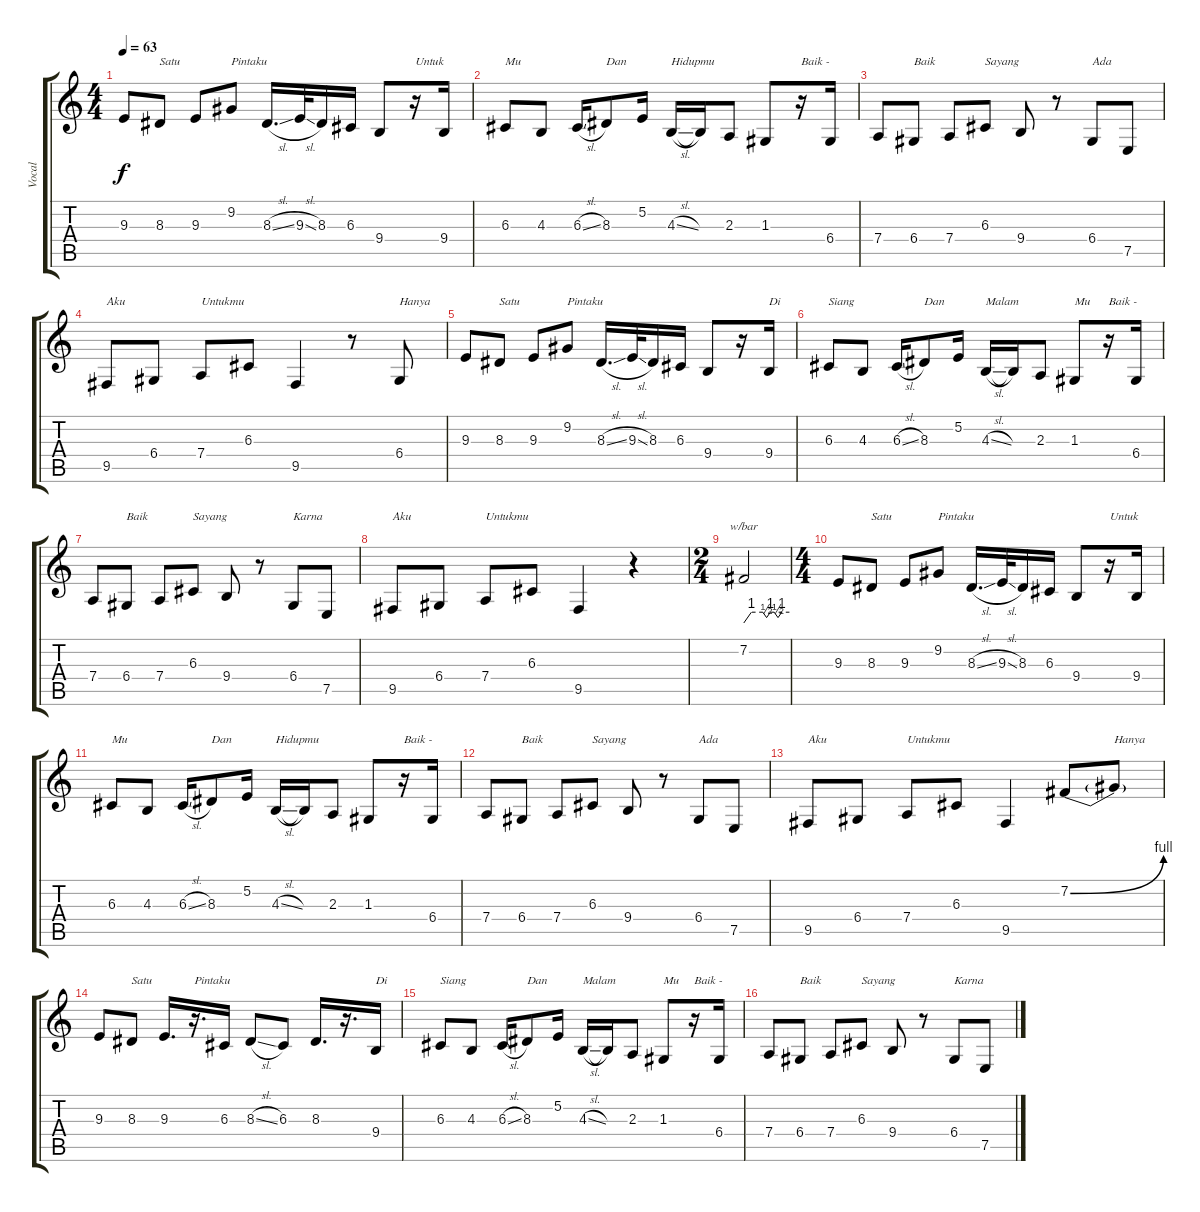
\track ("Vocal" "Vocal") {instrument viola}
\staff {score tabs}
\tuning (E4 B3 G3 D3 A2 E2) {hide}
\ts (4 4)
\tempo 63
\clef g2
\ks c
9.3.8{dy f} 8.3.8{txt "Satu"} 9.3.8 9.2.8{txt "Pintaku"} 8.3{sl}.16{d} 9.3{sl}.32 8.3.16 6.3.16 9.4.8 r.16{txt "Untuk"} 9.4.16 |
6.3.8{txt "Mu"} 4.3.8 6.3{sl}.16 8.3.8{txt "Dan"} 5.2.16 4.3{sl}.16{txt "Hidupmu"} 4.3{t}.16 2.3.8 1.3.8 r.16{txt "Baik -"} 6.4.16 |
7.4.8 6.4.8{txt "Baik"} 7.4.8 6.3.8{txt "Sayang"} 9.4.8 r.8 6.4.8{txt "Ada"} 7.5.8 |
9.5.8{txt "Aku"} 6.4.8 7.4.8{txt "Untukmu"} 6.3.8 9.5.4 r.8 6.4.8{txt "Hanya"} |
9.3.8 8.3.8{txt "Satu"} 9.3.8 9.2.8{txt "Pintaku"} 8.3{sl}.16{d} 9.3{sl}.32 8.3.16 6.3.16 9.4.8 r.16 9.4.16{txt "Di"} |
6.3.8{txt "Siang"} 4.3.8 6.3{sl}.16 8.3.8{txt "Dan"} 5.2.16 4.3{sl}.16{txt "Malam"} 4.3{t}.16 2.3.8 1.3.8{txt "Mu"} r.16{txt "Baik -"} 6.4.16 |
7.4.8 6.4.8{txt "Baik"} 7.4.8 6.3.8{txt "Sayang"} 9.4.8 r.8 6.4.8{txt "Karna"} 7.5.8 |
9.5.8{txt "Aku"} 6.4.8 7.4.8{txt "Untukmu"} 6.3.8 9.5.4 r.4 |
\ts (2 4)
7.2.2{tbe (custom default 0 0 10 4 25 4 30 2 35 4 40 4 45 2 50 4 60 4) instrument viola} |
\ts (4 4)
9.3.8 8.3.8{txt "Satu"} 9.3.8 9.2.8{txt "Pintaku"} 8.3{sl}.16{d} 9.3{sl}.32 8.3.16 6.3.16 9.4.8 r.16{txt "Untuk"} 9.4.16 |
6.3.8{txt "Mu"} 4.3.8 6.3{sl}.16 8.3.8{txt "Dan"} 5.2.16 4.3{sl}.16{txt "Hidupmu"} 4.3{t}.16 2.3.8 1.3.8 r.16{txt "Baik -"} 6.4.16 |
7.4.8 6.4.8{txt "Baik"} 7.4.8 6.3.8{txt "Sayang"} 9.4.8 r.8 6.4.8{txt "Ada"} 7.5.8 |
9.5.8{txt "Aku"} 6.4.8 7.4.8{txt "Untukmu"} 6.3.8 9.5.4 7.2{be (bend 0 0 60 4)}.8 7.2{t}.8{txt "Hanya"} |
9.3.8 8.3.8{txt "Satu"} 9.3.16{d} r.16{d txt "Pintaku"} 6.3.16 8.3{sl}.8 6.3.8 8.3.16{d} r.16{d} 9.4.16{txt "Di"} |
6.3.8{txt "Siang"} 4.3.8 6.3{sl}.16 8.3.8{txt "Dan"} 5.2.16 4.3{sl}.16{txt "Malam"} 4.3{t}.16 2.3.8 1.3.8{txt "Mu"} r.16{txt "Baik -"} 6.4.16 |
7.4.8 6.4.8{txt "Baik"} 7.4.8 6.3.8{txt "Sayang"} 9.4.8 r.8 6.4.8{txt "Karna"} 7.5.8
